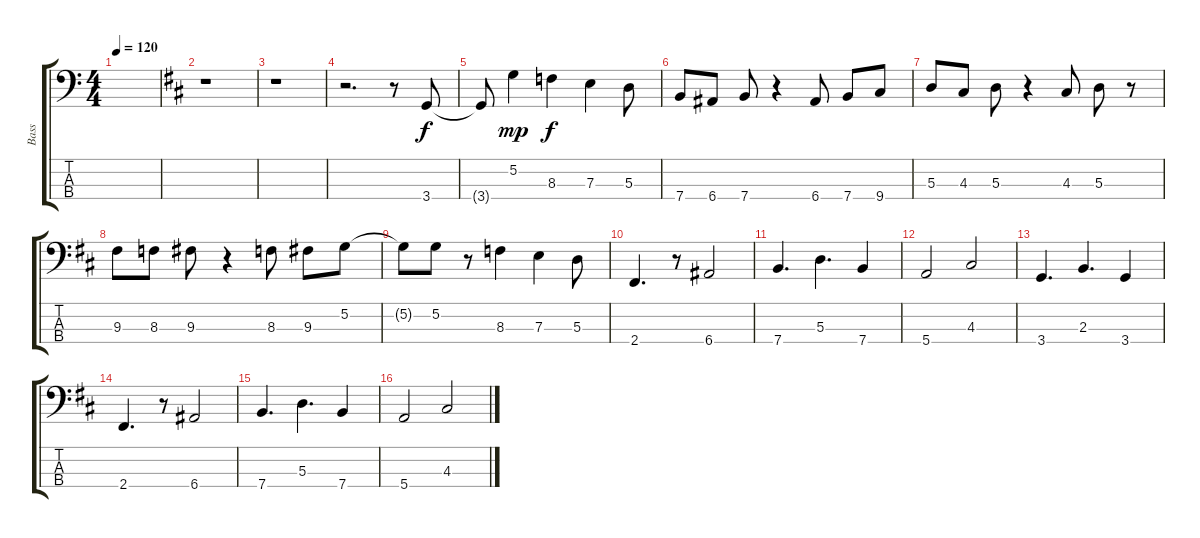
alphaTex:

\track ("Bass" "Bass") {instrument electricbassfinger}
\staff {score tabs}
\tuning (G2 D2 A1 E1) {hide}
\ts (4 4)
\tempo 120
\clef f4
\ks c
|
\ks bminor
r.1 |
r.1 |
r.2{d} r.8 3.4.8 |
3.4{t}.8 5.2.4{dy mp} 8.3.4{dy f} 7.3.4 5.3.8 |
7.4.8 6.4.8 7.4.8 r.4 6.4.8 7.4.8 9.4.8 |
5.3.8 4.3.8 5.3.8 r.4 4.3.8 5.3.8 r.8 |
9.3.8 8.3.8 9.3.8 r.4 8.3.8 9.3.8 5.2.8 |
5.2{t}.8 5.2.8 r.8 8.3.4 7.3.4 5.3.8 |
2.4.4{d} r.8 6.4.2 |
7.4.4{d} 5.3.4{d} 7.4.4 |
5.4.2 4.3.2 |
3.4.4{d} 2.3.4{d} 3.4.4 |
2.4.4{d} r.8 6.4.2 |
7.4.4{d} 5.3.4{d} 7.4.4 |
5.4.2 4.3.2
